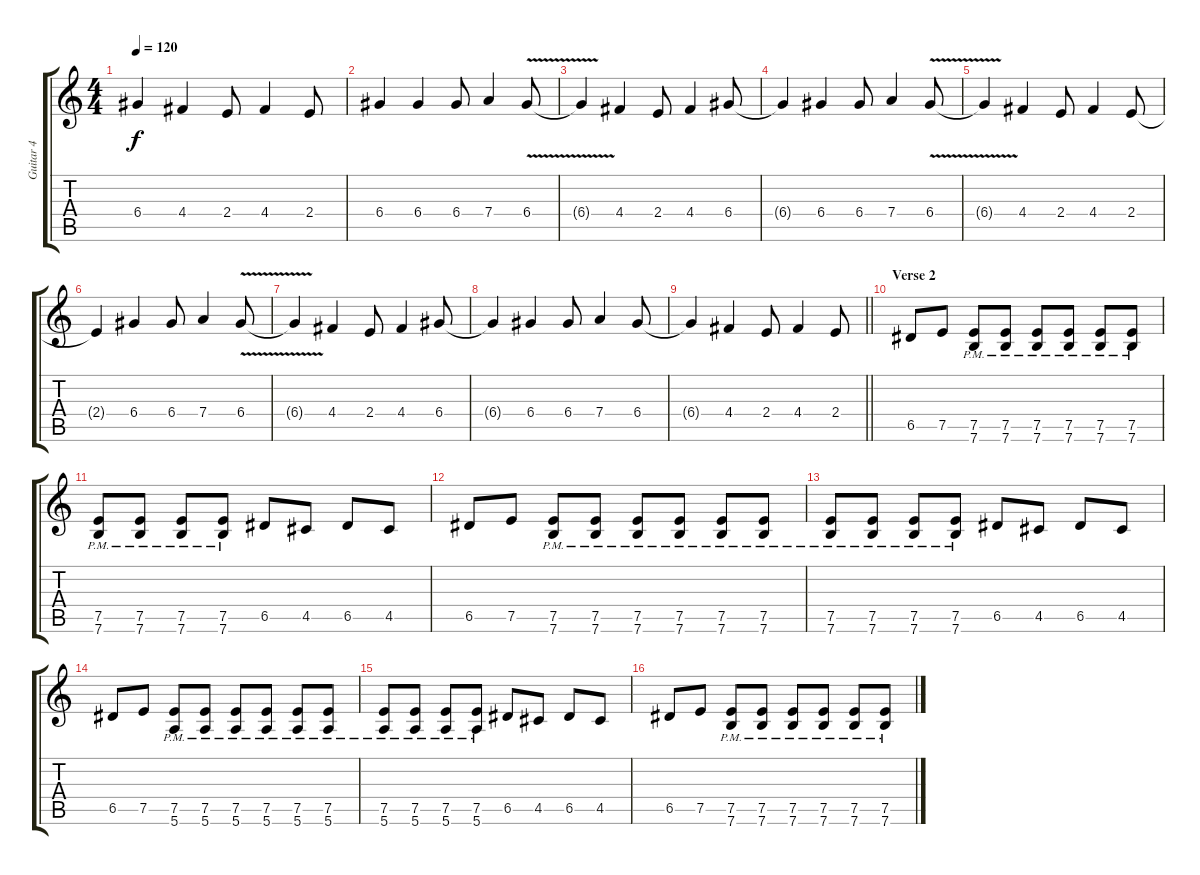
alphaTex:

\track ("Guitar 4" "Guitar 4") {instrument distortionguitar}
\staff {score tabs}
\tuning (E4 B3 G3 D3 A2 E2) {hide}
\ts (4 4)
\tempo 120
\clef g2
\ks c
6.4{t}.4{dy f} 4.4.4 2.4.8 4.4.4 2.4.8 |
6.4.4 6.4.4 6.4.8 7.4.4 6.4{v}.8 |
6.4{t}.4 4.4.4 2.4.8 4.4.4 6.4.8 |
6.4{t}.4 6.4.4 6.4.8 7.4.4 6.4{v}.8 |
6.4{t}.4 4.4.4 2.4.8 4.4.4 2.4.8 |
2.4{t}.4 6.4.4 6.4.8 7.4.4 6.4{v}.8 |
6.4{t}.4 4.4.4 2.4.8 4.4.4 6.4.8 |
6.4{t}.4 6.4.4 6.4.8 7.4.4 6.4.8 |
\barLineRight lightlight
6.4{t}.4 4.4.4 2.4.8 4.4.4 2.4.8 |
\section ("" "Verse 2")
6.5.8{volume 7} 7.5.8 (7.5{pm} 7.6).8 (7.5{pm} 7.6).8 (7.5{pm} 7.6).8 (7.5{pm} 7.6).8 (7.5{pm} 7.6).8 (7.5{pm} 7.6).8 |
(7.5{pm} 7.6).8 (7.5{pm} 7.6).8 (7.5{pm} 7.6).8 (7.5{pm} 7.6).8 6.5.8 4.5.8 6.5.8 4.5.8 |
6.5.8 7.5.8 (7.5{pm} 7.6).8 (7.5{pm} 7.6).8 (7.5{pm} 7.6).8 (7.5{pm} 7.6).8 (7.5{pm} 7.6).8 (7.5{pm} 7.6).8 |
(7.5{pm} 7.6).8 (7.5{pm} 7.6).8 (7.5{pm} 7.6).8 (7.5{pm} 7.6).8 6.5.8 4.5.8 6.5.8 4.5.8 |
6.5.8 7.5.8 (7.5{pm} 5.6).8 (7.5{pm} 5.6).8 (7.5{pm} 5.6).8 (7.5{pm} 5.6).8 (7.5{pm} 5.6).8 (7.5{pm} 5.6).8 |
(7.5{pm} 5.6).8 (7.5{pm} 5.6).8 (7.5{pm} 5.6).8 (7.5{pm} 5.6).8 6.5.8 4.5.8 6.5.8 4.5.8 |
6.5.8 7.5.8 (7.5{pm} 7.6).8 (7.5{pm} 7.6).8 (7.5{pm} 7.6).8 (7.5{pm} 7.6).8 (7.5{pm} 7.6).8 (7.5{pm} 7.6).8
